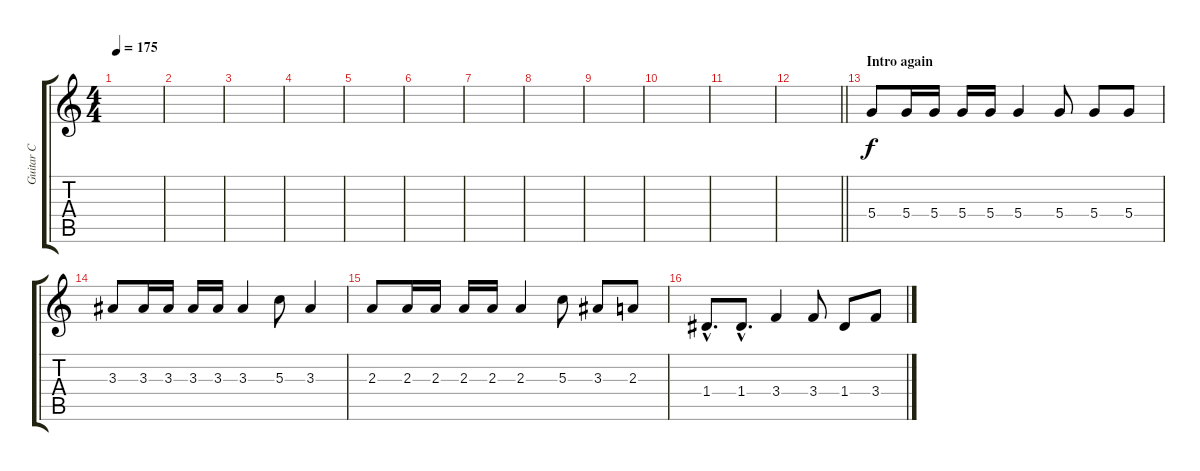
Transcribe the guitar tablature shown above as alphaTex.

\track ("Guitar C" "Guitar C") {instrument distortionguitar}
\staff {score tabs}
\tuning (E4 B3 G3 D3 A2 E2) {hide}
\ts (4 4)
\tempo 175
\clef g2
\ks c
|
|
|
|
|
|
|
|
|
|
|
\barLineRight lightlight
|
\section ("" "Intro again")
5.4.8 5.4.16 5.4.16 5.4.16 5.4.16 5.4.4 5.4.8 5.4.8 5.4.8 |
3.3.8 3.3.16 3.3.16 3.3.16 3.3.16 3.3.4 5.3.8 3.3.4 |
2.3.8 2.3.16 2.3.16 2.3.16 2.3.16 2.3.4 5.3.8 3.3.8 2.3.8 |
1.4{hac}.8{d} 1.4{hac}.8{d} 3.4.4 3.4.8 1.4.8 3.4.8
